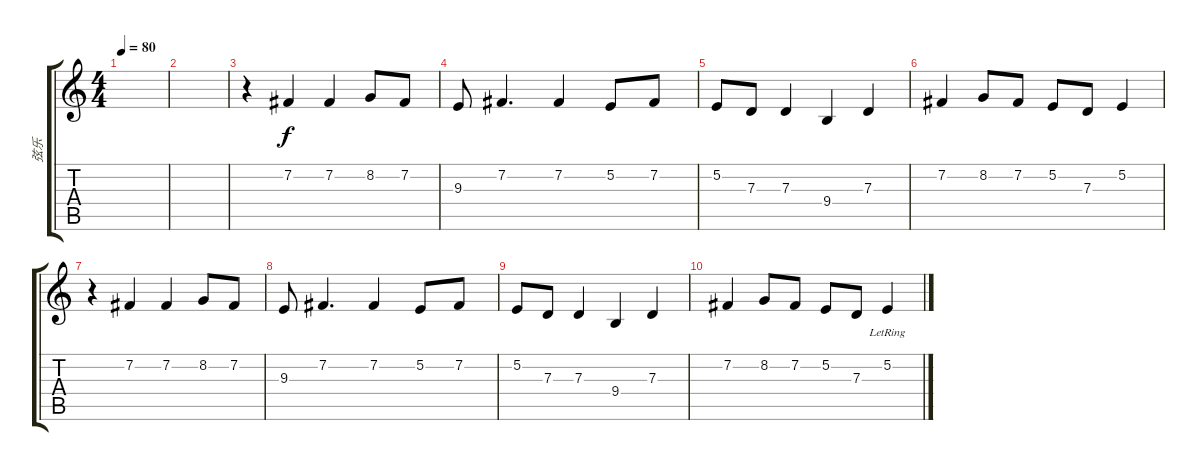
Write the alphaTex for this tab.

\track ("弦乐" "弦乐") {instrument accordion}
\staff {score tabs}
\tuning (E4 B3 G3 D3 A2 E2) {hide}
\ts (4 4)
\tempo 80
\clef g2
\ks c
|
|
r.4 7.2.4 7.2.4 8.2.8 7.2.8 |
9.3.8 7.2.4{d} 7.2.4 5.2.8 7.2.8 |
5.2.8 7.3.8 7.3.4 9.4.4 7.3.4 |
7.2.4 8.2.8 7.2.8 5.2.8 7.3.8 5.2.4 |
r.4 7.2.4 7.2.4 8.2.8 7.2.8 |
9.3.8 7.2.4{d} 7.2.4 5.2.8 7.2.8 |
5.2.8 7.3.8 7.3.4 9.4.4 7.3.4 |
7.2.4 8.2.8 7.2.8 5.2.8 7.3.8 5.2{lr}.4
